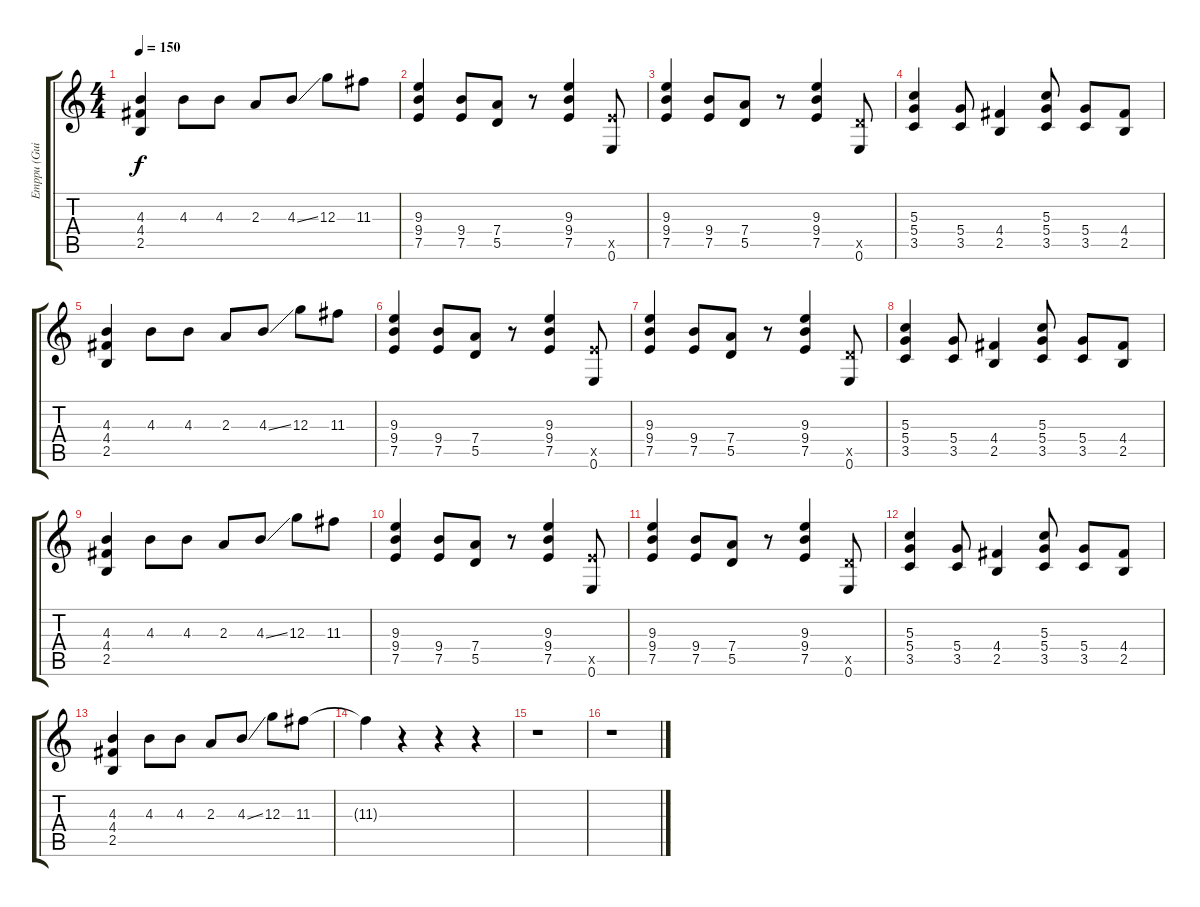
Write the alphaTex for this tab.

\track ("Emppu (Guitar)" "Emppu (Gui") {instrument distortionguitar}
\staff {score tabs}
\tuning (E4 B3 G3 D3 A2 E2) {hide}
\ts (4 4)
\tempo 150
\clef g2
\ks c
(4.3 4.4 2.5).4{dy f} 4.3.8 4.3.8 2.3.8 4.3{ss}.8 12.3.8 11.3.8 |
(9.3 9.4 7.5).4 (9.4 7.5).8 (7.4 5.5).8 r.8 (9.3 9.4 7.5).4 (7.5{x} 0.6).8 |
(9.3 9.4 7.5).4 (9.4 7.5).8 (7.4 5.5).8 r.8 (9.3 9.4 7.5).4 (5.5{x} 0.6).8 |
(5.3 5.4 3.5).4 (5.4 3.5).8 (4.4 2.5).4 (5.3 5.4 3.5).8 (5.4 3.5).8 (4.4 2.5).8 |
(4.3 4.4 2.5).4 4.3.8 4.3.8 2.3.8 4.3{ss}.8 12.3.8 11.3.8 |
(9.3 9.4 7.5).4 (9.4 7.5).8 (7.4 5.5).8 r.8 (9.3 9.4 7.5).4 (7.5{x} 0.6).8 |
(9.3 9.4 7.5).4 (9.4 7.5).8 (7.4 5.5).8 r.8 (9.3 9.4 7.5).4 (5.5{x} 0.6).8 |
(5.3 5.4 3.5).4 (5.4 3.5).8 (4.4 2.5).4 (5.3 5.4 3.5).8 (5.4 3.5).8 (4.4 2.5).8 |
(4.3 4.4 2.5).4 4.3.8 4.3.8 2.3.8 4.3{ss}.8 12.3.8 11.3.8 |
(9.3 9.4 7.5).4 (9.4 7.5).8 (7.4 5.5).8 r.8 (9.3 9.4 7.5).4 (7.5{x} 0.6).8 |
(9.3 9.4 7.5).4 (9.4 7.5).8 (7.4 5.5).8 r.8 (9.3 9.4 7.5).4 (5.5{x} 0.6).8 |
(5.3 5.4 3.5).4 (5.4 3.5).8 (4.4 2.5).4 (5.3 5.4 3.5).8 (5.4 3.5).8 (4.4 2.5).8 |
(4.3 4.4 2.5).4 4.3.8 4.3.8 2.3.8 4.3{ss}.8 12.3.8 11.3.8 |
11.3{t}.4 r.4 r.4 r.4 |
r.1 |
r.1
